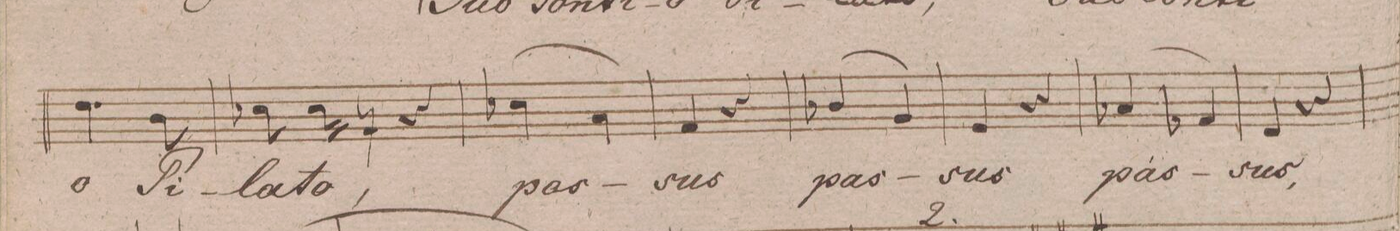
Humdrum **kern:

**kern	**text	**dynam
*I"Tenore.	*	*
*clefC4	*	*
*k[f#]	*	*
*M2/4	*	*
4.c\	-o	.
8A\	Pi-	.
=127	=127	=127
8B-X\	-la-	.
16B-\	-to,	.
16r	.	.
4r	.	.
=128	=128	=128
(>4B-X\	pas-	.
4G/)	.	.
=129	=129	=129
4E/	-sus	.
4r	.	.
=130	=130	=130
(>4A-X/	pas-	.
4F/)	.	.
=131	=131	=131
4D/	-sus	.
4r	.	.
=132	=132	=132
(>4G-X/	pas-	.
4E-X/)	.	.
=133	=133	=133
4C/	-sus,	.
4r	.	.
=134	=134	=134
*-	*-	*-
